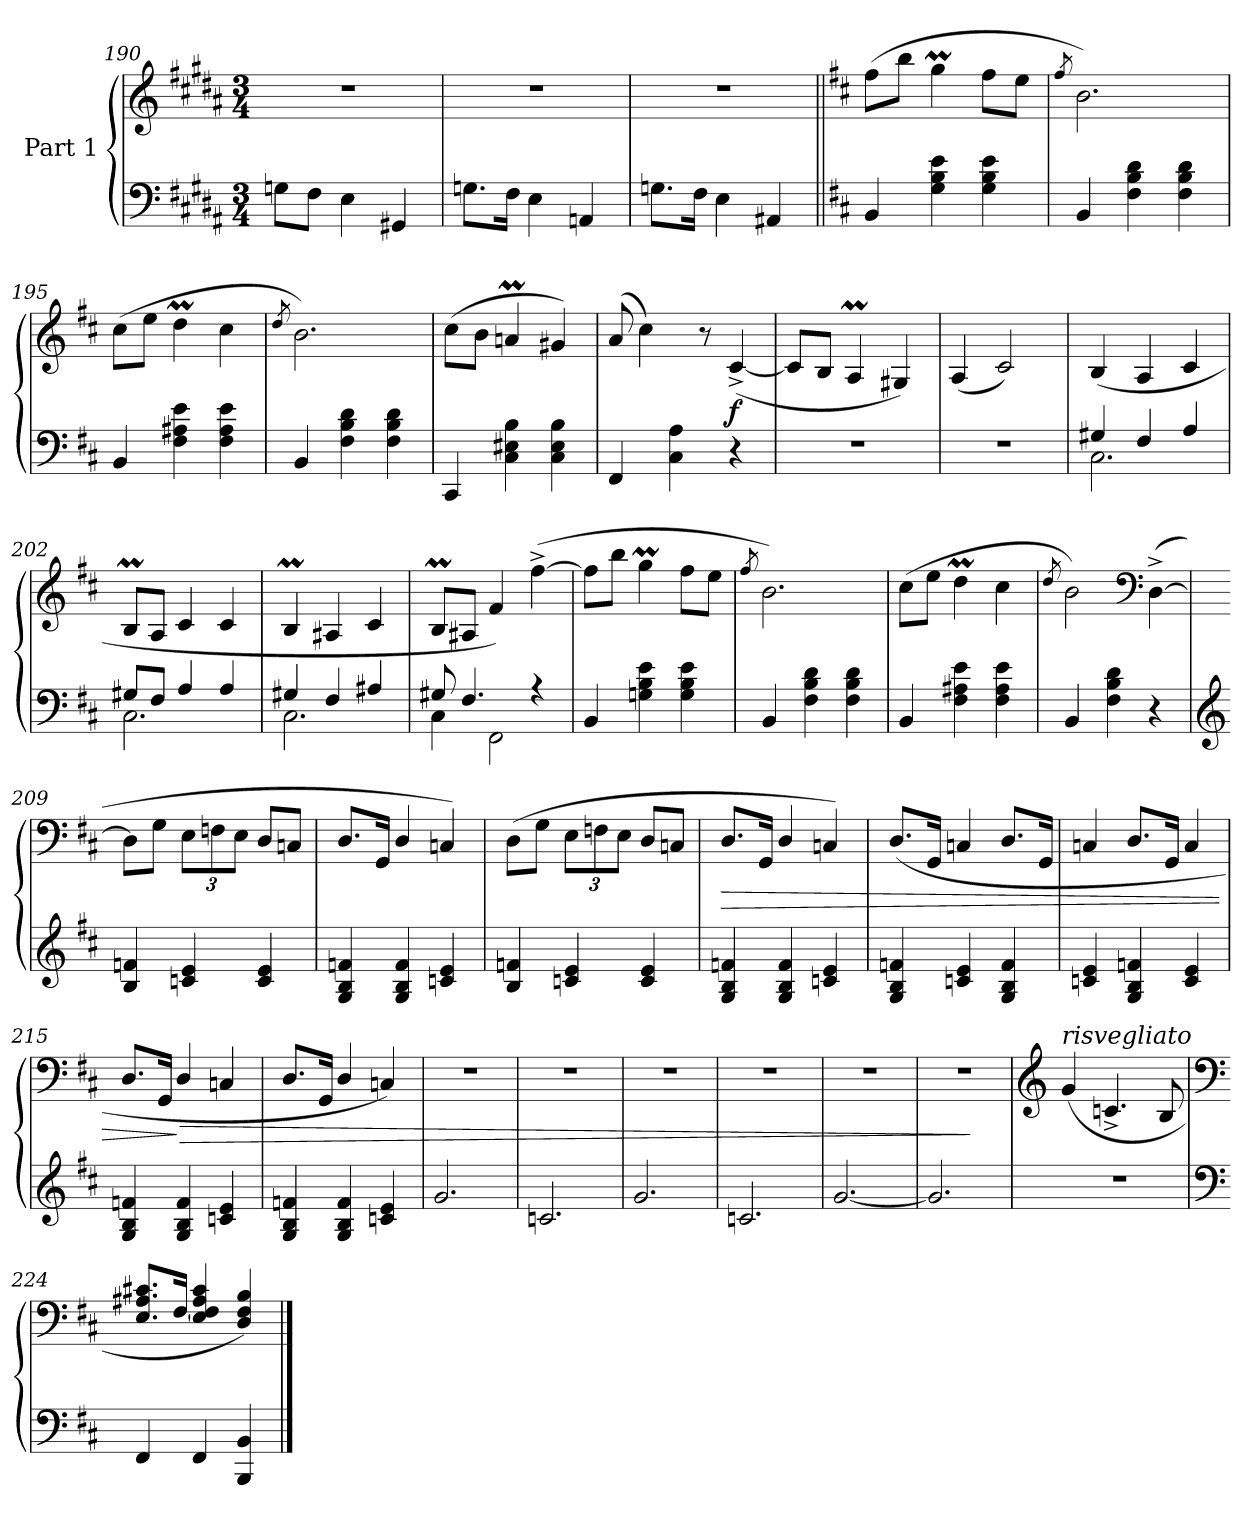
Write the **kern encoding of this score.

**kern	**kern	**dynam
*part1	*part1	*part1
*staff2	*staff1	*staff1/2
*I"Part 1	*	*
*clefF4	*clefG2	*
*k[f#c#g#d#a#]	*k[f#c#g#d#a#]	*
*M3/4	*M3/4	*
=190	=190	=190
8Gn\L	2.r	.
8F#\J	.	.
4E\	.	.
4GG#X/	.	.
=191	=191	=191
8.Gn\L	2.r	.
16F#\Jk	.	.
4E\	.	.
4AAn/	.	.
=192	=192	=192
8.Gn\L	2.r	.
16F#\Jk	.	.
4E\	.	.
4AA#X/	.	.
!!LO:LB:g=z
=193||	=193||	=193||
*k[f#c#]	*k[f#c#]	*
4BB/	(8ff#\L	.
.	8bb\J	.
4G\ 4B\ 4e\	4ggM\	.
4G\ 4B\ 4e\	8ff#\L	.
.	8ee\J	.
=194	=194	=194
.	8qff#/	.
4BB/	2.b\)	.
4F#\ 4B\ 4d\	.	.
4F#\ 4B\ 4d\	.	.
=195	=195	=195
4BB/	(8cc#\L	.
.	8ee\J	.
4F#\ 4A#X\ 4e\	4ddM\	.
4F#\ 4A#\ 4e\	4cc#\	.
=196	=196	=196
.	8qdd/	.
4BB/	2.b\)	.
4F#\ 4B\ 4d\	.	.
4F#\ 4B\ 4d\	.	.
=197	=197	=197
4CC#/	(8cc#\L	.
.	8b\J	.
4C#\ 4E#X\ 4B\	4anM/	.
4C#\ 4E#\ 4B\	4g#X/)	.
=198	=198	=198
4FF#/	(8a/	.
.	4cc#\)	.
4C#\ 4A\	.	.
.	8r	.
!	!	!LO:DY:b
4r	(>[4c#^/	f
!!LO:LB:g=z
=199	=199	=199
2.r	8c#/L]	.
.	8B/J	.
.	4AM/	.
.	4G#X/)	.
=200	=200	=200
2.r	(4A/	.
.	2c#/)	.
=201	=201	=201
*^	*	*
4G#X/	2.C#\	(4B/	.
4F#/	.	4A/	.
4A/	.	4c#/	.
=202	=202	=202	=202
8G#X/L	2.C#\	8BM/L	.
8F#/J	.	8A/J	.
4A/	.	4c#/	.
4A/	.	4c#/	.
=203	=203	=203	=203
4G#X/	2.C#\	4BM/	.
4F#/	.	4A#X/	.
4A#X/	.	4c#/	.
=204	=204	=204	=204
8G#X/	4C#\	8BM/L	.
4.F#/	.	8A#X/J	.
.	2FF#\	4f#/)	.
4r	.	([4ff#^\	.
*v	*v	*	*
!!LO:LB:g=z
=205	=205	=205
4BB/	8ff#\L]	.
.	8bb\J	.
4Gn\ 4B\ 4e\	4ggM\	.
4G\ 4B\ 4e\	8ff#\L	.
.	8ee\J	.
=206	=206	=206
.	8qff#/	.
4BB/	2.b\)	.
4F#\ 4B\ 4d\	.	.
4F#\ 4B\ 4d\	.	.
=207	=207	=207
4BB/	(8cc#\L	.
.	8ee\J	.
4F#\ 4A#X\ 4e\	4ddM\	.
4F#\ 4A#\ 4e\	4cc#\	.
=208	=208	=208
.	8qdd/	.
4BB/	2b\)	.
4F#\ 4B\ 4d\	.	.
*	*clefF4	*
4r	([4D^\	.
=209	=209	=209
*clefG2	*	*
4B/ 4fn/	8D\L]	.
.	8G\J	.
*	*Xbrackettup	*
4cn/ 4e/	12E\L	.
.	12Fn\	.
.	12E\J	.
4c/ 4e/	8D/L	.
.	8Cn/J	.
=210	=210	=210
4G/ 4B/ 4fn/	8.D/L	.
.	16GG/Jk	.
4G/ 4B/ 4f/	4D/	.
4cn/ 4e/	4Cn/)	.
!!LO:LB:g=z
=211	=211	=211
4B/ 4fn/	(8D\L	.
.	8G\J	.
4cn/ 4e/	12E\L	.
.	12Fn\	.
.	12E\J	.
4c/ 4e/	8D/L	.
.	8Cn/J	.
=212	=212	=212
!	!	!LO:HP:b
4G/ 4B/ 4fn/	8.D/L	>
.	16GG/Jk	.
4G/ 4B/ 4f/	4D/	.
4cn/ 4e/	4Cn/)	.
=213	=213	=213
4G/ 4B/ 4fn/	(8.D/L	.
.	16GG/Jk	.
4cn/ 4e/	4Cn/	.
4G/ 4B/ 4f/	8.D/L	.
.	16GG/Jk	.
=214	=214	=214
4cn/ 4e/	4Cn/	.
4G/ 4B/ 4fn/	8.D/L	.
.	16GG/Jk	.
4c/ 4e/	4C/	.
=215	=215	=215
4G/ 4B/ 4fn/	8.D/L	.
.	16GG/Jk	.
!	!	!LO:HP:n=1:b
4G/ 4B/ 4f/	4D/	] >
4cn/ 4e/	4Cn/	.
!!LO:LB:g=z
=216	=216	=216
4G/ 4B/ 4fn/	8.D/L	.
.	16GG/Jk	.
4G/ 4B/ 4f/	4D/	.
4cn/ 4e/	4Cn/)	.
=217	=217	=217
2.g/	2.r	.
=218	=218	=218
2.cn/	2.r	.
=219	=219	=219
2.g/	2.r	.
=220	=220	=220
2.cn/	2.r	.
=221	=221	=221
[2.g/	2.r	.
=222	=222	=222
2.g/]	2.r	.
.	.	]
=223	=223	=223
*	*clefG2	*
!	!LO:TX:a:i:t=risvegliato	!
2.r	(>4g/	.
.	4.cn^/	.
.	8B/	.
=224	=224	=224
*clefF4	*clefF4	*
4FF#/	8.E/ 8.A#X/ 8.c#X/L	.
.	[16F#/Jk	.
4FF#/	4E/ 4F#/] 4A#/ 4c#/	.
4BBB/ 4BB/	4D/ 4F#/ 4B/)	.
==	==	==
*-	*-	*-
